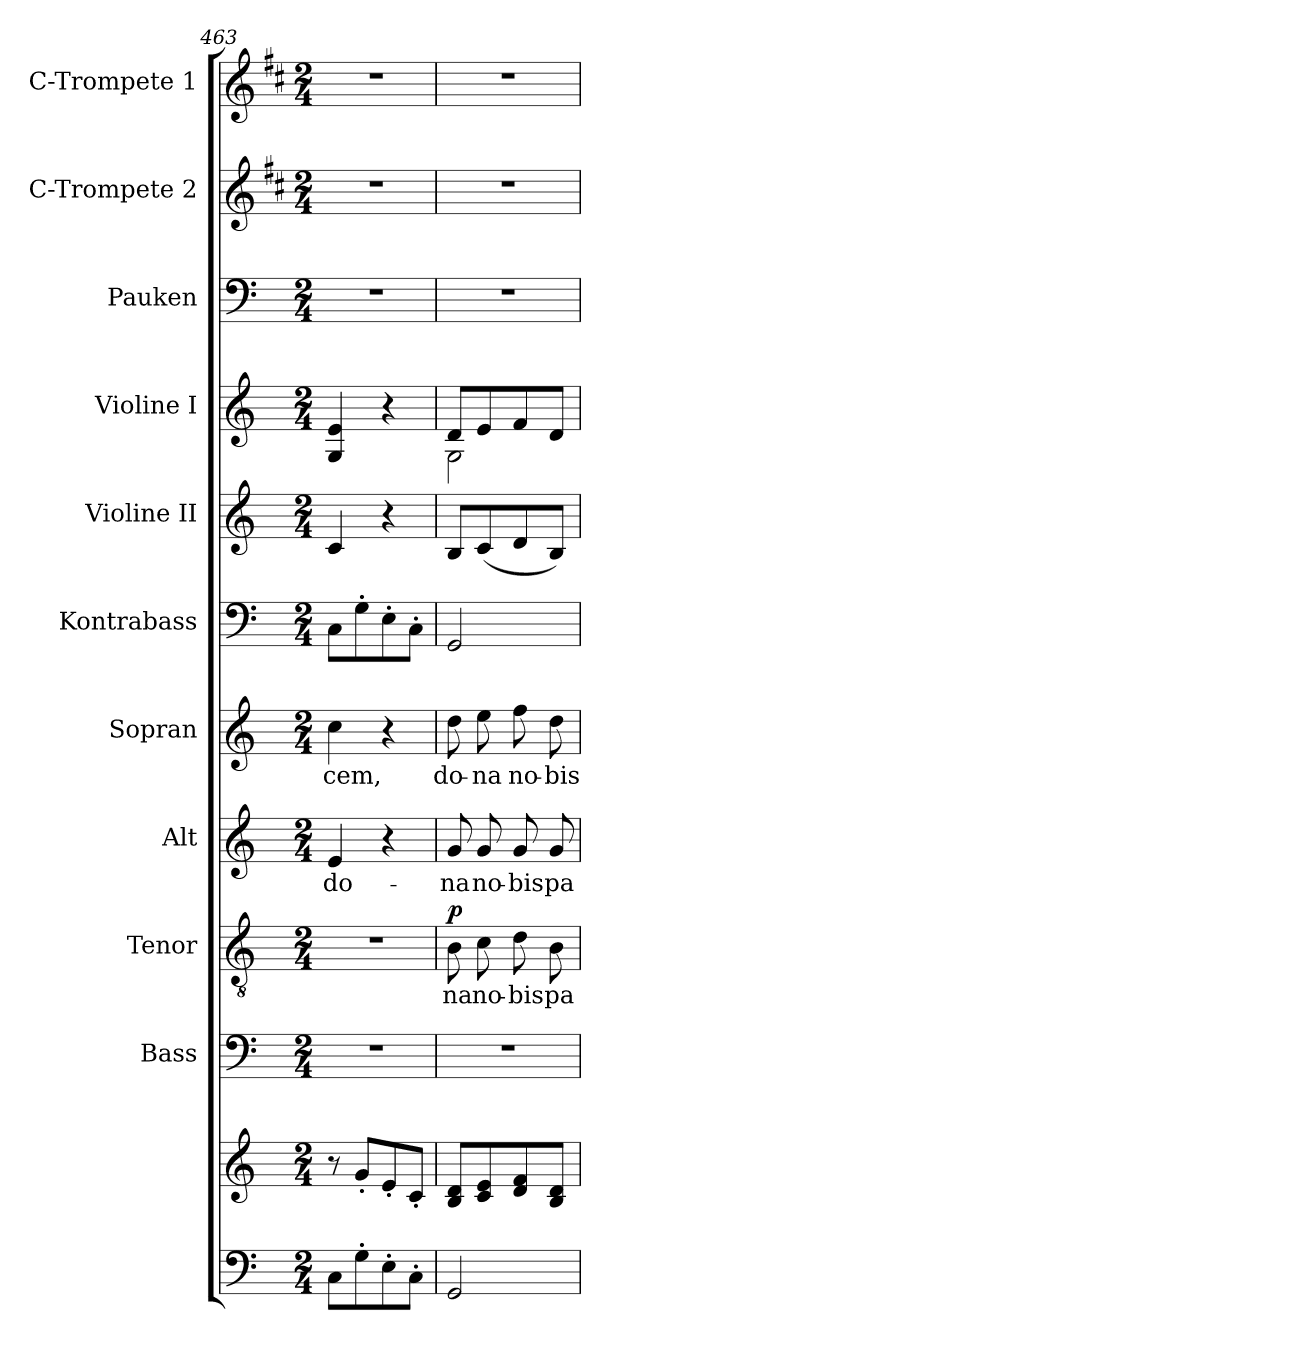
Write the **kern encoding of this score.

**kern	**kern	**kern	**kern	**text	**dynam	**kern	**text	**kern	**text	**kern	**kern	**kern	**kern	**kern	**kern
*part11	*part11	*part10	*part9	*part9	*part9	*part8	*part8	*part7	*part7	*part6	*part5	*part4	*part3	*part2	*part1
*staff12	*staff11	*staff10	*staff9	*staff9	*staff9	*staff8	*staff8	*staff7	*staff7	*staff6	*staff5	*staff4	*staff3	*staff2	*staff1
*	*	*I"Bass	*I"Tenor	*	*	*I"Alt	*	*I"Sopran	*	*I"Kontrabass	*I"Violine II	*I"Violine I	*I"Pauken	*I"C-Trompete 2	*I"C-Trompete 1
*	*	*I'B.	*I'T.	*	*	*I'A.	*	*I'S.	*	*I'Kb.	*I'Vl. II	*I'Vl. I	*I'Pk.	*I'C Trp. 2	*I'C Trp. 1
*clefF4	*clefG2	*clefF4	*clefGv2	*	*	*clefG2	*	*clefG2	*	*clefF4	*clefG2	*clefG2	*clefF4	*clefG2	*clefG2
*	*	*	*	*	*	*	*	*	*	*ITrd7c12	*	*	*	*ITrd1c2	*ITrd1c2
*k[]	*k[]	*k[]	*k[]	*	*	*k[]	*	*k[]	*	*k[]	*k[]	*k[]	*k[]	*k[]	*k[]
*C:	*C:	*C:	*C:	*	*	*C:	*	*C:	*	*C:	*C:	*C:	*C:	*C:	*C:
*M2/4	*M2/4	*M2/4	*M2/4	*	*	*M2/4	*	*M2/4	*	*M2/4	*M2/4	*M2/4	*M2/4	*M2/4	*M2/4
=463	=463	=463	=463	=463	=463	=463	=463	=463	=463	=463	=463	=463	=463	=463	=463
!	!	!	!	!	!	!	!LO:LY:b	!	!LO:LY:b	!	!	!	!	!	!
8C\L	8r	2r	2r	.	.	4e/	do-	4cc\	-cem,	8CC\L	4c/	4G/ 4e/	2r	2r	2r
8G'>\	8g'</L	.	.	.	.	.	.	.	.	8GG'>\	.	.	.	.	.
8E'>\	8e'</	.	.	.	.	4r	.	4r	.	8EE'>\	4r	4r	.	.	.
8C'>\J	8c'</J	.	.	.	.	.	.	.	.	8CC'>\J	.	.	.	.	.
=464	=464	=464	=464	=464	=464	=464	=464	=464	=464	=464	=464	=464	=464	=464	=464
!	!	!	!	!LO:LY:b	!LO:DY:a	!	!LO:LY:b	!	!LO:LY:b	!	!	!	!	!	!
*	*	*	*	*	*	*	*	*	*	*	*	*^	*	*	*
2GG/	8B/ 8d/L	2r	8B\	-na	p	8g/	-na	8dd\	do-	2GGG/	8B/L	8d/L	2G\	2r	2r	2r
!	!	!	!	!LO:LY:b	!	!	!LO:LY:b	!	!LO:LY:b	!	!	!	!	!	!	!
.	8c/ 8e/	.	8c\	no-	.	8g/	no-	8ee\	-na	.	(<8c/	8e/	.	.	.	.
!	!	!	!	!LO:LY:b	!	!	!LO:LY:b	!	!LO:LY:b	!	!	!	!	!	!	!
.	8d/ 8f/	.	8d\	-bis	.	8g/	-bis	8ff\	no-	.	8d/	8f/	.	.	.	.
!	!	!	!	!LO:LY:b	!	!	!LO:LY:b	!	!LO:LY:b	!	!	!	!	!	!	!
.	8B/ 8d/J	.	8B\	pa-	.	8g/	pa-	8dd\	-bis	.	8B/J)	8d/J	.	.	.	.
*	*	*	*	*	*	*	*	*	*	*	*	*v	*v	*	*	*
=	=	=	=	=	=	=	=	=	=	=	=	=	=	=	=
*-	*-	*-	*-	*-	*-	*-	*-	*-	*-	*-	*-	*-	*-	*-	*-
